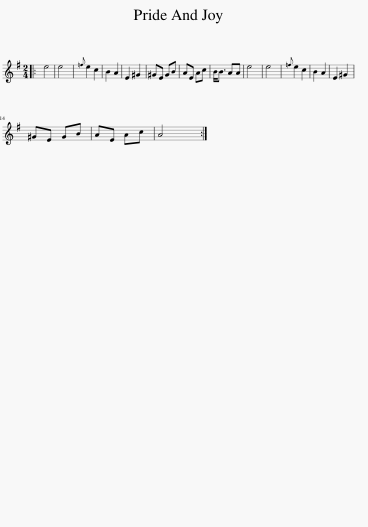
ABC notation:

X:1
L:1/8
M:2/4
I:linebreak $
K:G
V:1 treble
V:1
|: e4 | e4 |{=f} e2 c2 | B2 A2 | E2 ^G2 | %5
 ^GE GB | AE Ac | B<B AA | e4 | e4 | %10
{=f} e2 c2 | B2 A2 | E2 ^G2 |$ ^GE GB | AE Ac | %15
 A4 :| %16
